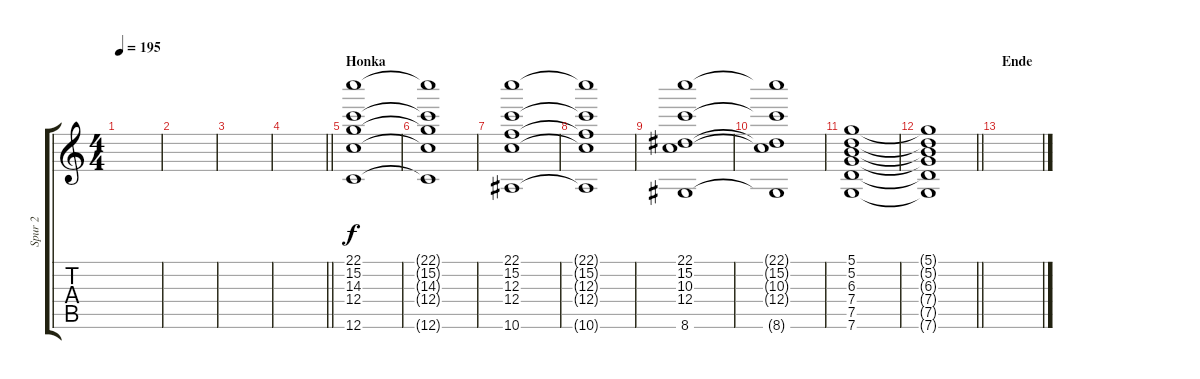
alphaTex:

\track ("Spur 2" "Spur 2") {instrument stringensemble2}
\staff {score tabs}
\tuning (D5 A4 F4 C4 G3 C3) {hide}
\ts (4 4)
\tempo 195
\clef g2
\ks c
|
|
|
\barLineRight lightlight
|
\section ("" "Honka")
(22.1 15.2 14.3 12.4 12.6).1 |
(22.1{t} 15.2{t} 14.3{t} 12.4{t} 12.6{t}).1 |
(22.1 15.2 12.3 12.4 10.6).1 |
(22.1{t} 15.2{t} 12.3{t} 12.4{t} 10.6{t}).1 |
(22.1 15.2 10.3 12.4 8.6).1 |
(22.1{t} 15.2{t} 10.3{t} 12.4{t} 8.6{t}).1 |
(5.1 5.2 6.3 7.4 7.5 7.6).1 |
\barLineRight lightlight
(5.1{t} 5.2{t} 6.3{t} 7.4{t} 7.5{t} 7.6{t}).1 |
\section ("" "Ende")
